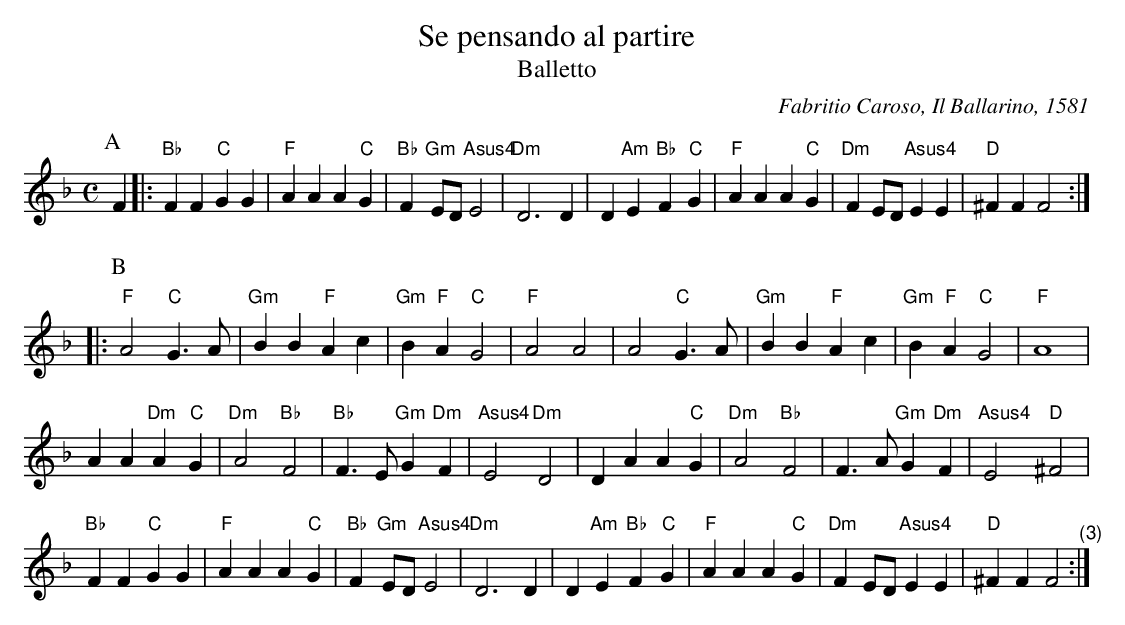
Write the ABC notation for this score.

X:1
T:Se pensando al partire
C:Fabritio Caroso, Il Ballarino, 1581
T:Balletto
M:C
L:1/8
K:F major
P:A
F2 |:"Bb"F2F2 "C"G2G2 | "F"A2A2 A2"C"G2 | "Bb"F2"Gm"ED "Asus4"E4 | "Dm"D6D2 | \
D2"Am"E2 "Bb"F2"C"G2 | "F"A2A2 A2"C"G2 | "Dm"F2ED "Asus4"E2E2 | "D"^F2F2 F4 ::
P:B
"F"A4 "C"G3A | "Gm"B2B2 "F"A2c2 | "Gm"B2"F"A2 "C"G4 | "F"A4 A4 | \
A4 "C"G3A | "Gm"B2B2 "F"A2c2 | "Gm"B2"F"A2 "C"G4 | "F"A8 |
A2A2 "Dm"A2"C"G2 | "Dm"A4 "Bb"F4 | "Bb"F3E "Gm"G2"Dm"F2 | "Asus4"E4 "Dm"D4 | \
D2A2 A2"C"G2 | "Dm"A4 "Bb"F4 | F3A "Gm"G2"Dm"F2 | "Asus4"E4 "D"^F4 |
"Bb"F2F2 "C"G2G2 | "F"A2A2 A2"C"G2 | "Bb"F2"Gm"ED "Asus4"E4 | "Dm"D6 D2 | \
D2"Am"E2 "Bb"F2"C"G2 | "F"A2A2 A2"C"G2 | "Dm"F2ED "Asus4"E2E2 | "D"^F2F2 F4 "^(3)":|
